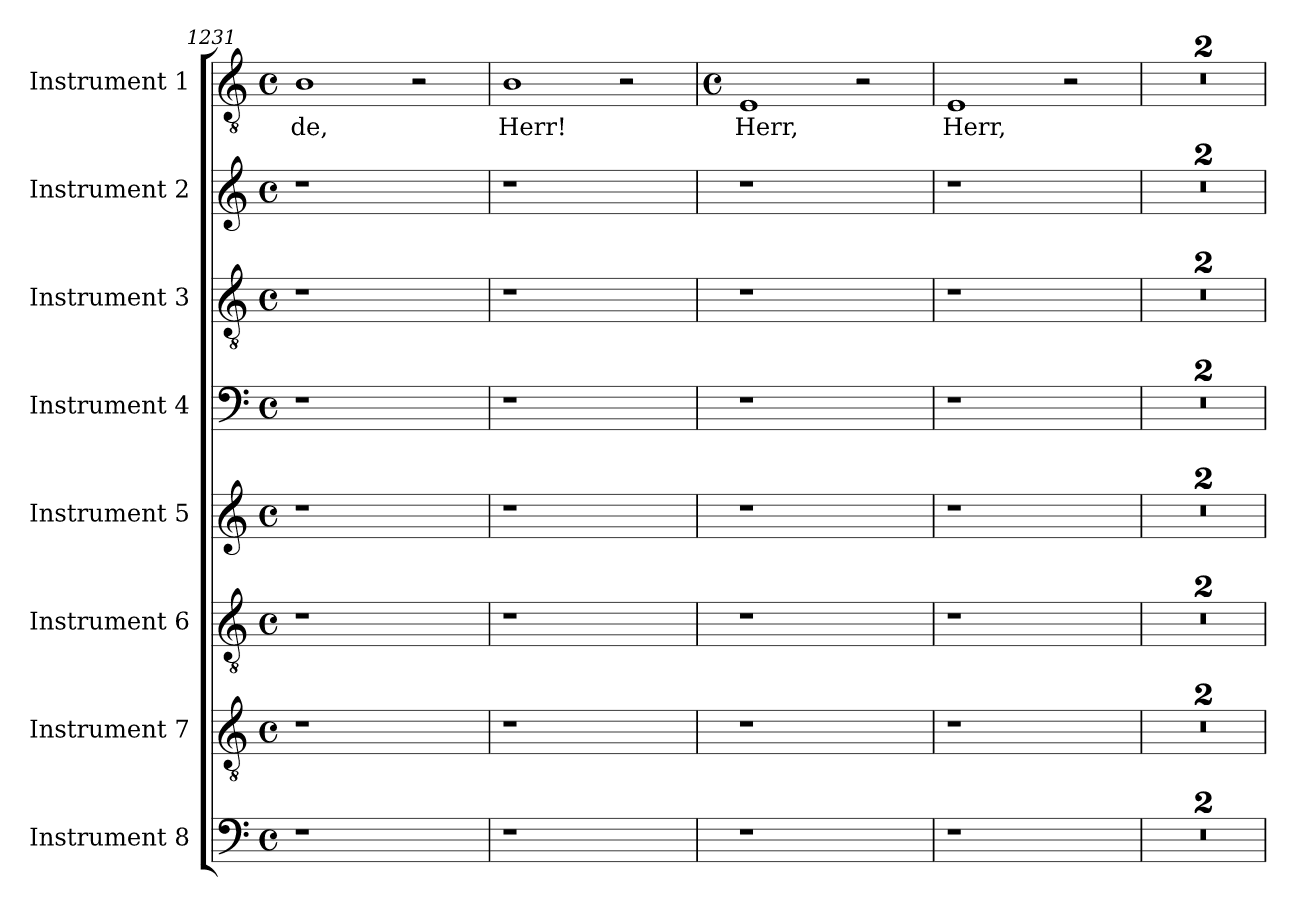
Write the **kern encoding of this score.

**kern	**kern	**kern	**kern	**kern	**kern	**kern	**kern	**text
*part8	*part7	*part6	*part5	*part4	*part3	*part2	*part1	*part1
*staff8	*staff7	*staff6	*staff5	*staff4	*staff3	*staff2	*staff1	*staff1
*I"Instrument 8	*I"Instrument 7	*I"Instrument 6	*I"Instrument 5	*I"Instrument 4	*I"Instrument 3	*I"Instrument 2	*I"Instrument 1	*
*clefF4	*clefGv2	*clefGv2	*clefG2	*clefF4	*clefGv2	*clefG2	*clefGv2	*
*M4/4	*M4/4	*M4/4	*M4/4	*M4/4	*M4/4	*M4/4	*M4/4	*
*met(c)	*met(c)	*met(c)	*met(c)	*met(c)	*met(c)	*met(c)	*met(c)	*
=1231	=1231	=1231	=1231	=1231	=1231	=1231	=1231	=1231
!	!	!	!	!	!	!	!	!LO:LY:b:cj
1r	1r	1r	1r	1r	1r	1r	1B	-de,
2ryy	2ryy	2ryy	2ryy	2ryy	2ryy	2ryy	2r	.
=1232	=1232	=1232	=1232	=1232	=1232	=1232	=1232	=1232
!	!	!	!	!	!	!	!	!LO:LY:b:cj
1r	1r	1r	1r	1r	1r	1r	1B	Herr!
2ryy	2ryy	2ryy	2ryy	2ryy	2ryy	2ryy	2r	.
!!LO:PB:g=z
=1233	=1233	=1233	=1233	=1233	=1233	=1233	=1233!	=1233!
*	*	*	*	*	*	*	*M4/4	*
*	*	*	*	*	*	*	*met(c)	*
!	!	!	!	!	!	!	!	!LO:LY:b:cj
1r	1r	1r	1r	1r	1r	1r	1E	Herr,
2ryy	2ryy	2ryy	2ryy	2ryy	2ryy	2ryy	2r	.
=1234	=1234	=1234	=1234	=1234	=1234	=1234	=1234	=1234
!	!	!	!	!	!	!	!	!LO:LY:b:cj
1r	1r	1r	1r	1r	1r	1r	1E	Herr,
2ryy	2ryy	2ryy	2ryy	2ryy	2ryy	2ryy	2r	.
=1235	=1235	=1235	=1235	=1235	=1235	=1235	=1235	=1235
1r	1r	1r	1r	1r	1r	1r	1r	.
=1236	=1236	=1236	=1236	=1236	=1236	=1236	=1236	=1236
1r	1r	1r	1r	1r	1r	1r	1r	.
=	=	=	=	=	=	=	=	=
*-	*-	*-	*-	*-	*-	*-	*-	*-
